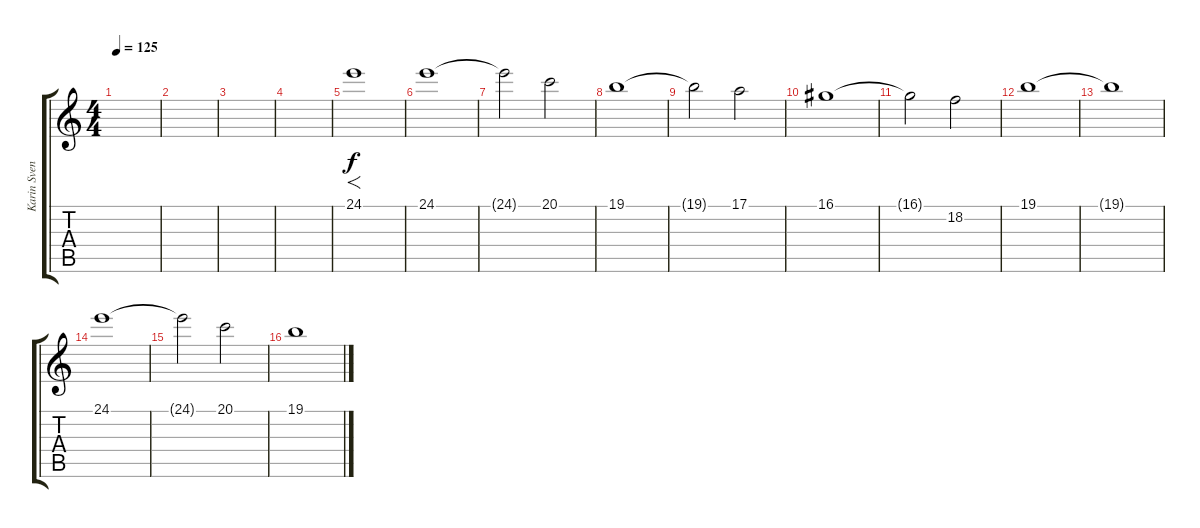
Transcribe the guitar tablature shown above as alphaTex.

\track ("Karin Svensson" "Karin Sven") {instrument violin}
\staff {score tabs}
\tuning (E4 B3 G3 D3 A2 E2) {hide}
\ts (4 4)
\tempo 125
\clef g2
\ks c
|
|
|
|
24.1.1{f} |
24.1.1 |
24.1{t}.2 20.1.2 |
19.1.1 |
19.1{t}.2 17.1.2 |
16.1.1 |
16.1{t}.2 18.2.2 |
19.1.1 |
19.1{t}.1 |
24.1.1 |
24.1{t}.2 20.1.2 |
19.1.1
